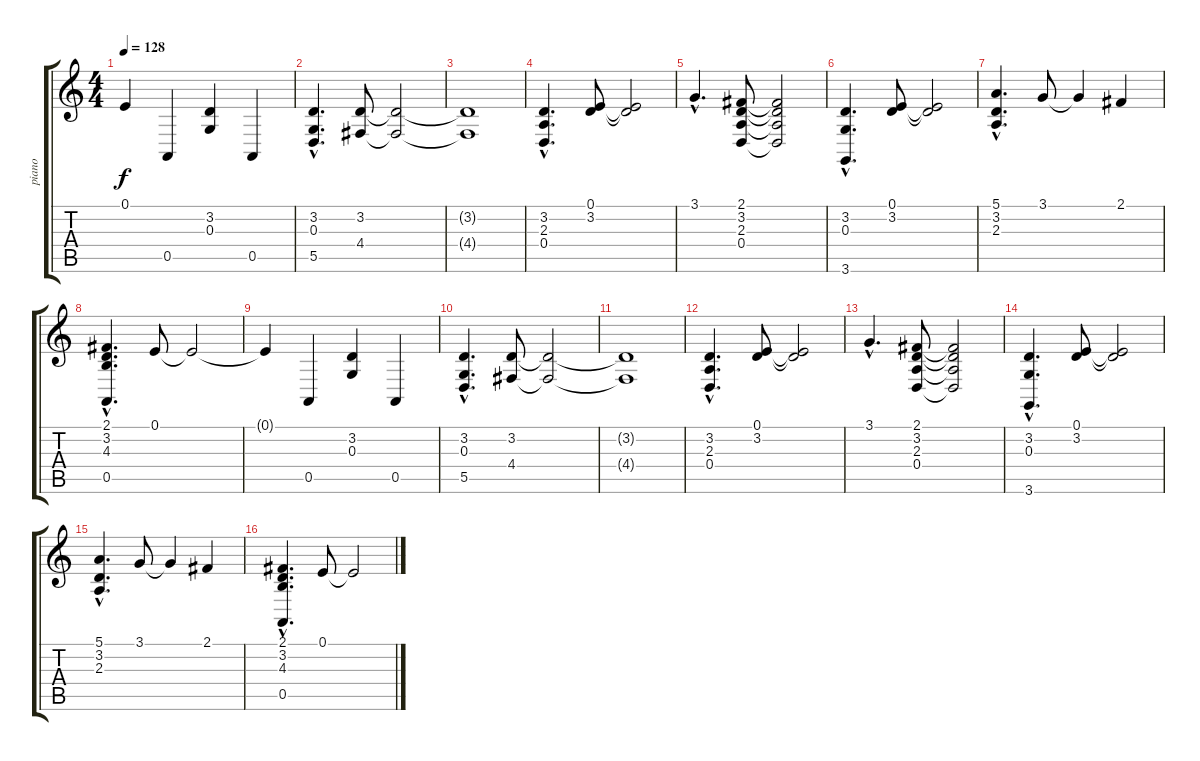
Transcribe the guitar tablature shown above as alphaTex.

\track ("piano" "piano") {instrument stringensemble1}
\staff {score tabs}
\tuning (E4 B3 G3 D3 A2 E2) {hide}
\ts (4 4)
\tempo 128
\clef g2
\ks c
0.1{t}.4{dy f} 0.5.4 (3.2 0.3).4 0.5.4 |
(3.2{hac} 0.3{hac} 5.5{hac}).4{d} (3.2 4.4).8 (3.2{t} 4.4{t}).2 |
(3.2{t} 4.4{t}).1 |
(3.2{hac} 2.3{hac} 0.4{hac}).4{d} (0.1 3.2).8 (0.1{t} 3.2{t}).2 |
3.1{hac}.4{d} (2.1 3.2 2.3 0.4).8 (2.1{t} 3.2{t} 2.3{t} 0.4{t}).2 |
(3.2{hac} 0.3{hac} 3.6{hac}).4{d} (0.1 3.2).8 (0.1{t} 3.2{t}).2 |
(5.1{hac} 3.2{hac} 2.3{hac}).4{d} 3.1.8 3.1{t}.4 2.1.4 |
(2.1{hac} 3.2{hac} 4.3{hac} 0.5{hac}).4{d} 0.1.8 0.1{t}.2 |
0.1{t}.4 0.5.4 (3.2 0.3).4 0.5.4 |
(3.2{hac} 0.3{hac} 5.5{hac}).4{d} (3.2 4.4).8 (3.2{t} 4.4{t}).2 |
(3.2{t} 4.4{t}).1 |
(3.2{hac} 2.3{hac} 0.4{hac}).4{d} (0.1 3.2).8 (0.1{t} 3.2{t}).2 |
3.1{hac}.4{d} (2.1 3.2 2.3 0.4).8 (2.1{t} 3.2{t} 2.3{t} 0.4{t}).2 |
(3.2{hac} 0.3{hac} 3.6{hac}).4{d} (0.1 3.2).8 (0.1{t} 3.2{t}).2 |
(5.1{hac} 3.2{hac} 2.3{hac}).4{d} 3.1.8 3.1{t}.4 2.1.4 |
(2.1{hac} 3.2{hac} 4.3{hac} 0.5{hac}).4{d} 0.1.8 0.1{t}.2
